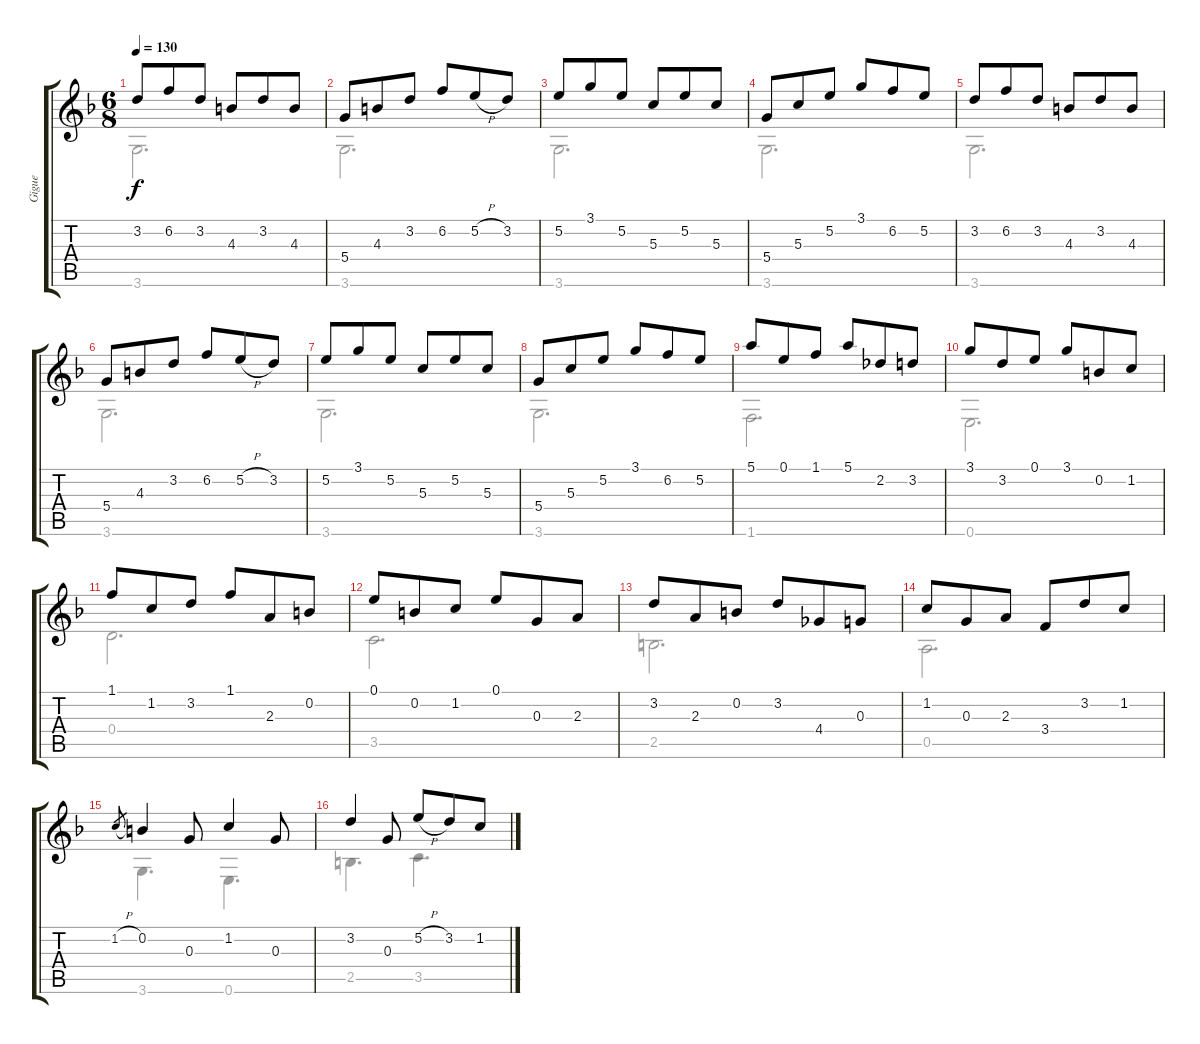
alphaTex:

\track ("Gigue" "Gigue") {instrument acousticguitarnylon}
\staff {score tabs}
\tuning (E4 B3 G3 D3 A2 E2) {hide}
\voice
\ts (6 8)
\tempo 130
\clef g2
\ks f
3.2.8{dy f} 6.2.8 3.2.8 4.3.8 3.2.8 4.3.8 |
5.4.8 4.3.8 3.2.8 6.2.8 5.2{h}.8 3.2.8 |
5.2.8 3.1.8 5.2.8 5.3.8 5.2.8 5.3.8 |
5.4.8 5.3.8 5.2.8 3.1.8 6.2.8 5.2.8 |
3.2.8 6.2.8 3.2.8 4.3.8 3.2.8 4.3.8 |
5.4.8 4.3.8 3.2.8 6.2.8 5.2{h}.8 3.2.8 |
5.2.8 3.1.8 5.2.8 5.3.8 5.2.8 5.3.8 |
5.4.8 5.3.8 5.2.8 3.1.8 6.2.8 5.2.8 |
5.1.8 0.1.8 1.1.8 5.1.8 2.2.8 3.2.8 |
3.1.8 3.2.8 0.1.8 3.1.8 0.2.8 1.2.8 |
1.1.8 1.2.8 3.2.8 1.1.8 2.3.8 0.2.8 |
0.1.8 0.2.8 1.2.8 0.1.8 0.3.8 2.3.8 |
3.2.8 2.3.8 0.2.8 3.2.8 4.4.8 0.3.8 |
1.2.8 0.3.8 2.3.8 3.4.8 3.2.8 1.2.8 |
1.2{h}.8{gr} 0.2.4 0.3.8 1.2.4 0.3.8 |
3.2.4 0.3.8 5.2{h}.8 3.2.8 1.2.8
\voice
\clef g2
\ottava regular
\simile none
\ks f
3.6.2{d dy f} |
3.6.2{d} |
3.6.2{d} |
3.6.2{d} |
3.6.2{d} |
3.6.2{d} |
3.6.2{d} |
3.6.2{d} |
1.6.2{d} |
0.6.2{d} |
0.4.2{d} |
3.5.2{d} |
2.5.2{d} |
0.5.2{d} |
3.6.4{d} 0.6.4{d} |
2.5.4{d} 3.5.4{d}
